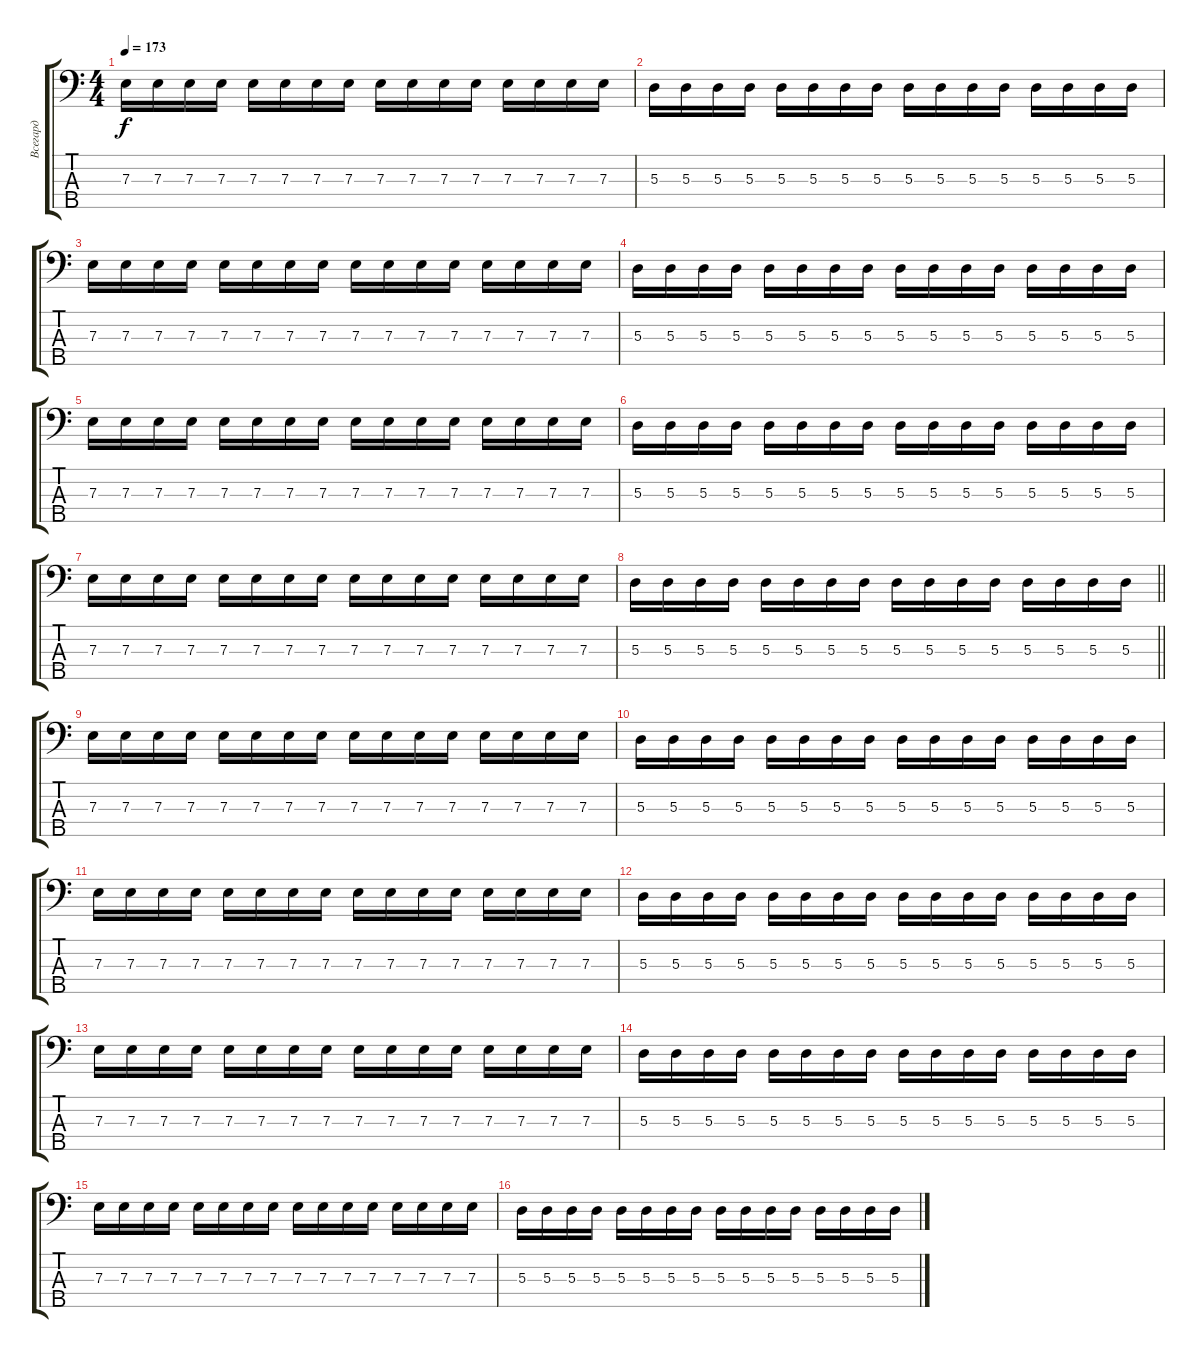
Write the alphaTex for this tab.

\track ("Всегард" "Всегард") {instrument electricbasspick}
\staff {score tabs}
\tuning (G2 D2 A1 E1 B0) {hide}
\ts (4 4)
\tempo 173
\clef f4
\ks c
7.3.16{dy f} 7.3.16 7.3.16 7.3.16 7.3.16 7.3.16 7.3.16 7.3.16 7.3.16 7.3.16 7.3.16 7.3.16 7.3.16 7.3.16 7.3.16 7.3.16 |
5.3.16 5.3.16 5.3.16 5.3.16 5.3.16 5.3.16 5.3.16 5.3.16 5.3.16 5.3.16 5.3.16 5.3.16 5.3.16 5.3.16 5.3.16 5.3.16 |
7.3.16 7.3.16 7.3.16 7.3.16 7.3.16 7.3.16 7.3.16 7.3.16 7.3.16 7.3.16 7.3.16 7.3.16 7.3.16 7.3.16 7.3.16 7.3.16 |
5.3.16 5.3.16 5.3.16 5.3.16 5.3.16 5.3.16 5.3.16 5.3.16 5.3.16 5.3.16 5.3.16 5.3.16 5.3.16 5.3.16 5.3.16 5.3.16 |
7.3.16 7.3.16 7.3.16 7.3.16 7.3.16 7.3.16 7.3.16 7.3.16 7.3.16 7.3.16 7.3.16 7.3.16 7.3.16 7.3.16 7.3.16 7.3.16 |
5.3.16 5.3.16 5.3.16 5.3.16 5.3.16 5.3.16 5.3.16 5.3.16 5.3.16 5.3.16 5.3.16 5.3.16 5.3.16 5.3.16 5.3.16 5.3.16 |
7.3.16 7.3.16 7.3.16 7.3.16 7.3.16 7.3.16 7.3.16 7.3.16 7.3.16 7.3.16 7.3.16 7.3.16 7.3.16 7.3.16 7.3.16 7.3.16 |
\barLineRight lightlight
5.3.16 5.3.16 5.3.16 5.3.16 5.3.16 5.3.16 5.3.16 5.3.16 5.3.16 5.3.16 5.3.16 5.3.16 5.3.16 5.3.16 5.3.16 5.3.16 |
7.3.16 7.3.16 7.3.16 7.3.16 7.3.16 7.3.16 7.3.16 7.3.16 7.3.16 7.3.16 7.3.16 7.3.16 7.3.16 7.3.16 7.3.16 7.3.16 |
5.3.16 5.3.16 5.3.16 5.3.16 5.3.16 5.3.16 5.3.16 5.3.16 5.3.16 5.3.16 5.3.16 5.3.16 5.3.16 5.3.16 5.3.16 5.3.16 |
7.3.16 7.3.16 7.3.16 7.3.16 7.3.16 7.3.16 7.3.16 7.3.16 7.3.16 7.3.16 7.3.16 7.3.16 7.3.16 7.3.16 7.3.16 7.3.16 |
5.3.16 5.3.16 5.3.16 5.3.16 5.3.16 5.3.16 5.3.16 5.3.16 5.3.16 5.3.16 5.3.16 5.3.16 5.3.16 5.3.16 5.3.16 5.3.16 |
7.3.16 7.3.16 7.3.16 7.3.16 7.3.16 7.3.16 7.3.16 7.3.16 7.3.16 7.3.16 7.3.16 7.3.16 7.3.16 7.3.16 7.3.16 7.3.16 |
5.3.16 5.3.16 5.3.16 5.3.16 5.3.16 5.3.16 5.3.16 5.3.16 5.3.16 5.3.16 5.3.16 5.3.16 5.3.16 5.3.16 5.3.16 5.3.16 |
7.3.16 7.3.16 7.3.16 7.3.16 7.3.16 7.3.16 7.3.16 7.3.16 7.3.16 7.3.16 7.3.16 7.3.16 7.3.16 7.3.16 7.3.16 7.3.16 |
5.3.16 5.3.16 5.3.16 5.3.16 5.3.16 5.3.16 5.3.16 5.3.16 5.3.16 5.3.16 5.3.16 5.3.16 5.3.16 5.3.16 5.3.16 5.3.16
